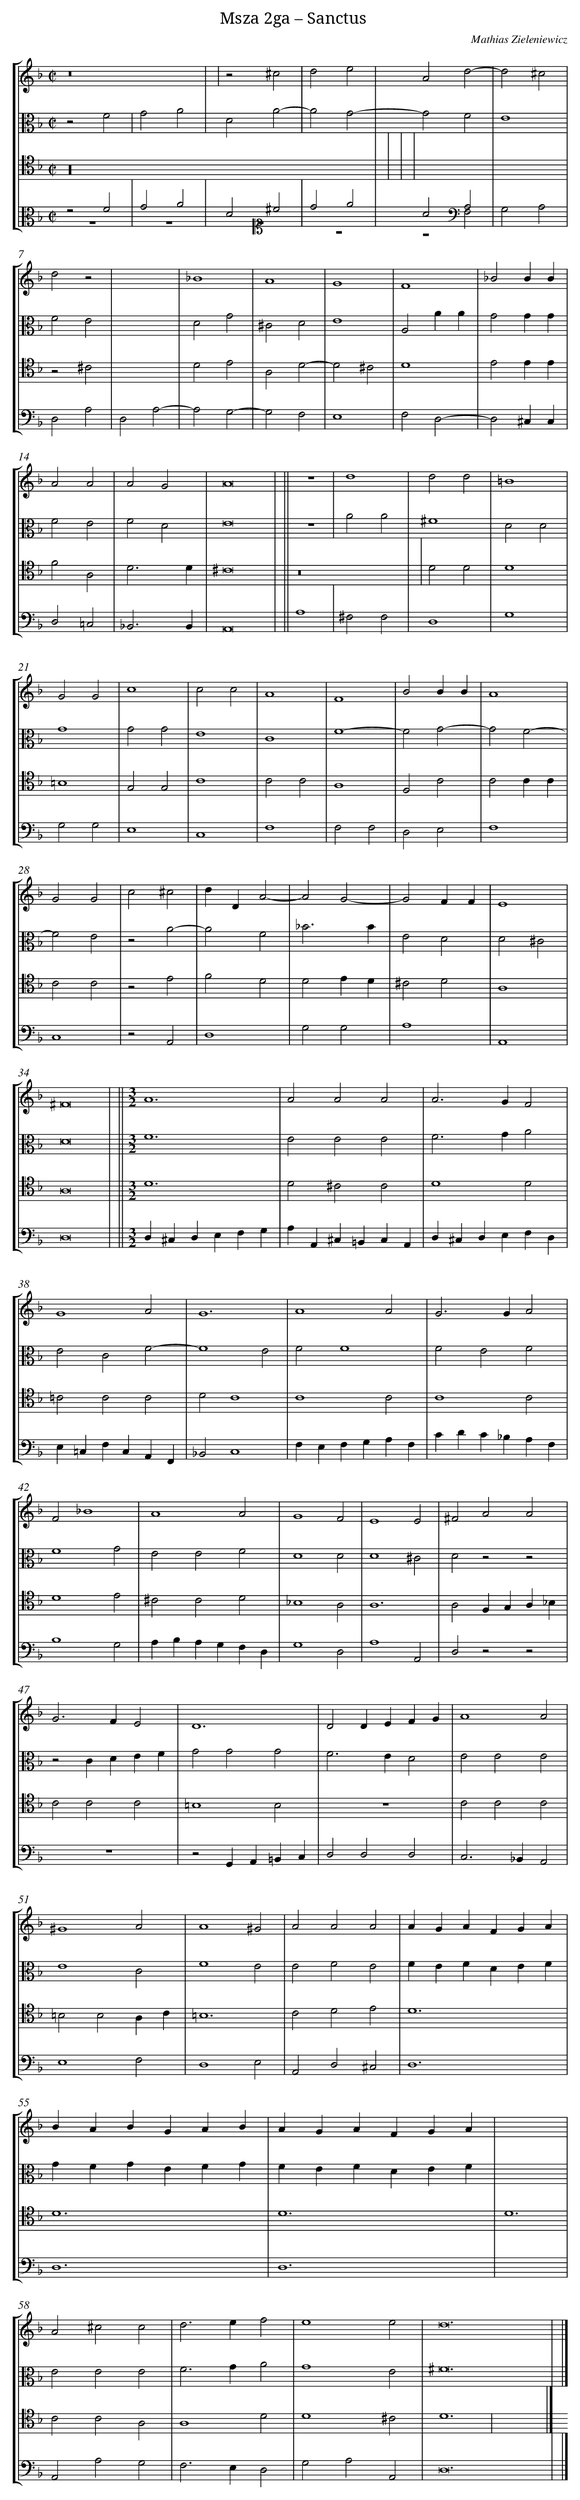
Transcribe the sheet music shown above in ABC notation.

X:1
T: Msza 2ga – Sanctus
C: Mathias Zieleniewicz
L: 1/4
M: C|
%%staves [1 2 3 4]
V: 1
V: 2 clef=alto
V: 3 clef=tenor
V: 4 clef=alto
K: F
[V:1] z8 |
[V:2] z2F2 |
[V:3] z16 |
[V:4] z2F2 & z4 |
[V:1]  |
[V:2] G2A2 |
[V:3]  |
[V:4] G2A2 & z4 |
[V:1] z2^c2 |
[V:2] D2A2- |
[V:3]  |
[V:4] D2[K:clef=C1]^c2 & z4 |
[V:1] d2e2 |
[V:2] A2G2- |
[V:3]  |
[V:4] d2e2 & z4 |
[V:1] A2d2- |
[V:2] G2F2 |
[V:3] x4 |
[V:4] A2[K:clef=bass]A,2 & z2F,2 |
[V:1] d2^c2 |
[V:2] E4 |
[V:3] x4 |
[V:4] G,2A,2 |
[V:1] d2z2 |
[V:2] F2E2 |
[V:3] z2^C2 |
[V:4] D,2A,2 |
[V:1] x4 |
[V:2] x4 |
[V:3] x4 |
[V:4] D,2A,2- |
[V:1] _B4 |
[V:2] D2G2 |
[V:3] D2E2 |
[V:4] A,2G,2- |
[V:1] A4 |
[V:2] ^C2D2 |
[V:3] A,2D2- |
[V:4] G,2F,2 |
[V:1] G4 |
[V:2] E4 |
[V:3] D2^C2 |
[V:4] E,4 |
[V:1] F4 |
[V:2] A,2AA |
[V:3] D4 |
[V:4] F,2D,2- |
[V:1] _B2BB |
[V:2] G2GG |
[V:3] E2EE |
[V:4] D,2^C,C, |
[V:1] A2A2 |
[V:2] F2E2 |
[V:3] F2A,2 |
[V:4] D,2=C,2 |
[V:1] A2G2 |
[V:2] F2D2 |
[V:3] D3D |
[V:4] _B,,3B,, |
[V:1] A8 |
[V:2] E8 |
[V:3] ^C8 |
[V:4] A,,8 |
[V:1]  ||
[V:2]  ||
[V:3]  ||
[V:4]  ||
[V:1] z4 |
[V:2] z4 |
[V:3] z8 |
[V:4] A,4 |
[V:1] d4 |
[V:2] A2A2 |
[V:3]  |
[V:4] ^F,2F,2 |
[V:1] d2d2 |
[V:2] ^F4 |
[V:3] D2D2 |
[V:4] D,4 |
[V:1] =B4 |
[V:2] D2D2 |
[V:3] D4 |
[V:4] G,4 |
[V:1] G2G2 |
[V:2] G4 |
[V:3] =B,4 |
[V:4] G,2G,2 |
[V:1] c4 |
[V:2] G2G2 |
[V:3] G,2G,2 |
[V:4] E,4 |
[V:1] c2c2 |
[V:2] E4 |
[V:3] C4 |
[V:4] C,4 |
[V:1] A4 |
[V:2] C4 |
[V:3] C2C2 |
[V:4] F,4 |
[V:1] F4 |
[V:2] F4- |
[V:3] A,4 |
[V:4] F,2F,2 |
[V:1] B2BB |
[V:2] F2G2- |
[V:3] F,2C2 |
[V:4] D,2E,2 |
[V:1] A4 |
[V:2] G2F2- |
[V:3] C2CC |
[V:4] F,4 |
[V:1] G2G2 |
[V:2] F2E2 |
[V:3] C2C2 |
[V:4] C,4 |
[V:1] c2^c2 |
[V:2] z2A2- |
[V:3] z2E2 |
[V:4] z2A,,2 |
[V:1] dDA2- |
[V:2] A2F2 |
[V:3] F2D2 |
[V:4] D,4 |
[V:1] A2G2- |
[V:2] _B3B |
[V:3] D2ED |
[V:4] G,2G,2 |
[V:1] G2FF |
[V:2] E2D2 |
[V:3] ^C2D2 |
[V:4] A,4 |
[V:1] E4 |
[V:2] D2^C2 |
[V:3] A,4 |
[V:4] A,,4 |
[V:1] ^F8 |
[V:2] D8 |
[V:3] A,8 |
[V:4] D,8 |
[V:1]  ||
[V:2]  ||
[V:3]  ||
[V:4]  ||
[V:1] [M:3/2]A6 |
[V:2] [M:3/2]F6 |
[V:3] [M:3/2]D6 |
[V:4] [M:3/2]D,^C,D,E,F,G, |
[V:1] A2A2A2 |
[V:2] E2E2E2 |
[V:3] D2^C2C2 |
[V:4] A,A,,^C,=B,,C,A,, |
[V:1] A2>G2F2 |
[V:2] F2>G2A2 |
[V:3] D4D2 |
[V:4] D,^C,D,E,F,D, |
[V:1] G4A2 |
[V:2] E2C2F2- |
[V:3] =C2C2C2 |
[V:4] E,=C,F,C,A,,F,, |
[V:1] G6 |
[V:2] F4E2 |
[V:3] D2C4 |
[V:4] _B,,2C,4 |
[V:1] A4A2 |
[V:2] F2F4 |
[V:3] C4C2 |
[V:4] F,E,F,G,A,F, |
[V:1] G2>G2A2 |
[V:2] F2E2F2 |
[V:3] C4C2 |
[V:4] CDC_B,A,F, |
[V:1] F2_B4 |
[V:2] F4G2 |
[V:3] D4E2 |
[V:4] B,4G,2 |
[V:1] A4A2 |
[V:2] E2E2F2 |
[V:3] ^C2C2D2 |
[V:4] A,B,A,G,F,D, |
[V:1] G4F2 |
[V:2] D4D2 |
[V:3] _B,4A,2 |
[V:4] G,4D,2 |
[V:1] E4E2 |
[V:2] D4^C2 |
[V:3] A,6 |
[V:4] A,4A,,2 |
[V:1] ^F2A2A2 |
[V:2] D2z2z2 |
[V:3] A,2F,G,A,_B, |
[V:4] D,2z2z2 |
[V:1] G2>F2E2 |
[V:2] z2CDEF |
[V:3] C2C2C2 |
[V:4] z6 |
[V:1] D6 |
[V:2] G2G2G2 |
[V:3] =B,4B,2 |
[V:4] z2G,,A,,=B,,C, |
[V:1] D2DEFG |
[V:2] F2>E2D2 |
[V:3] z6 |
[V:4] D,2D,2D,2 |
[V:1] A4A2 |
[V:2] E2E2E2 |
[V:3] C2C2C2 |
[V:4] C,2>_B,,2A,,2 |
[V:1] ^G4A2 |
[V:2] E4C2 |
[V:3] =B,2B,2A,C |
[V:4] E,4F,2 |
[V:1] A4^G2 |
[V:2] F4E2 |
[V:3] =B,6 |
[V:4] D,4E,2 |
[V:1] A2A2A2 |
[V:2] E2F2E2 |
[V:3] C2D2E2 |
[V:4] A,,2D,2^C,2 |
[V:1] AGAFGA |
[V:2] FEFDEF |
[V:3] D6 |
[V:4] D,6 |
[V:1] BABGAB |
[V:2] GFGEFG |
[V:3] D6 |
[V:4] D,6 |
[V:1] AGAFGA |
[V:2] FEFDEF |
[V:3] D6 |
[V:4] D,6 |
[V:1] x6 |
[V:2] x6 |
[V:3] D6 |
[V:4] x6 |
[V:1] A2^c2c2 |
[V:2] E2E2E2 |
[V:3] C2C2A,2 |
[V:4] A,,2A,2G,2 |
[V:1] d2>e2f2 |
[V:2] F2>G2A2 |
[V:3] A,4D2 |
[V:4] F,2>E,2D,2 |
[V:1] e4e2 |
[V:2] G4E2 |
[V:3] D4^C2 |
[V:4] G,2A,2A,,2 |
[V:1] d12 |
[V:2] ^F12 |
[V:3] D6 |
[V:4] D,12 |
[V:1]  |]
[V:2]  |]
[V:3] x6 |]
[V:4]  |]
